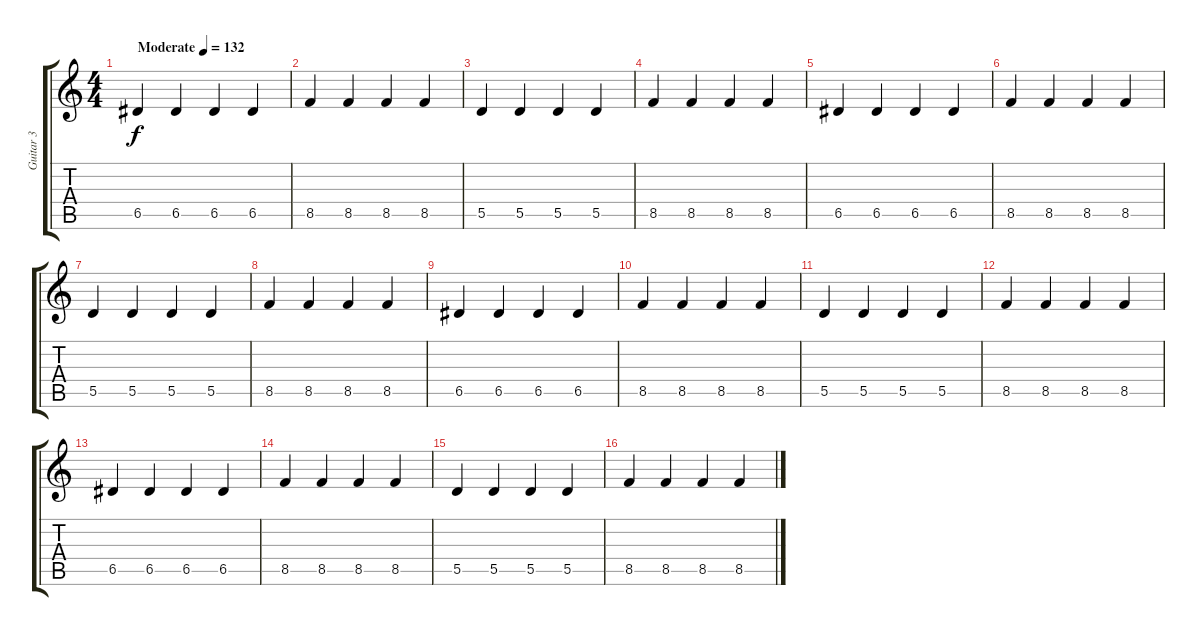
\track ("Guitar 3" "Guitar 3") {instrument electricguitarclean}
\staff {score tabs}
\tuning (E4 B3 G3 D3 A2 D2) {hide}
\ts (4 4)
\tempo (132 "Moderate")
\clef g2
\ks c
6.5.4{dy f instrument electricguitarclean} 6.5.4 6.5.4 6.5.4 |
8.5.4 8.5.4 8.5.4 8.5.4 |
5.5.4 5.5.4 5.5.4 5.5.4 |
8.5.4 8.5.4 8.5.4 8.5.4 |
6.5.4 6.5.4 6.5.4 6.5.4 |
8.5.4 8.5.4 8.5.4 8.5.4 |
5.5.4 5.5.4 5.5.4 5.5.4 |
8.5.4 8.5.4 8.5.4 8.5.4 |
6.5.4 6.5.4 6.5.4 6.5.4 |
8.5.4 8.5.4 8.5.4 8.5.4 |
5.5.4 5.5.4 5.5.4 5.5.4 |
8.5.4 8.5.4 8.5.4 8.5.4 |
6.5.4 6.5.4 6.5.4 6.5.4 |
8.5.4 8.5.4 8.5.4 8.5.4 |
5.5.4 5.5.4 5.5.4 5.5.4 |
8.5.4 8.5.4 8.5.4 8.5.4
